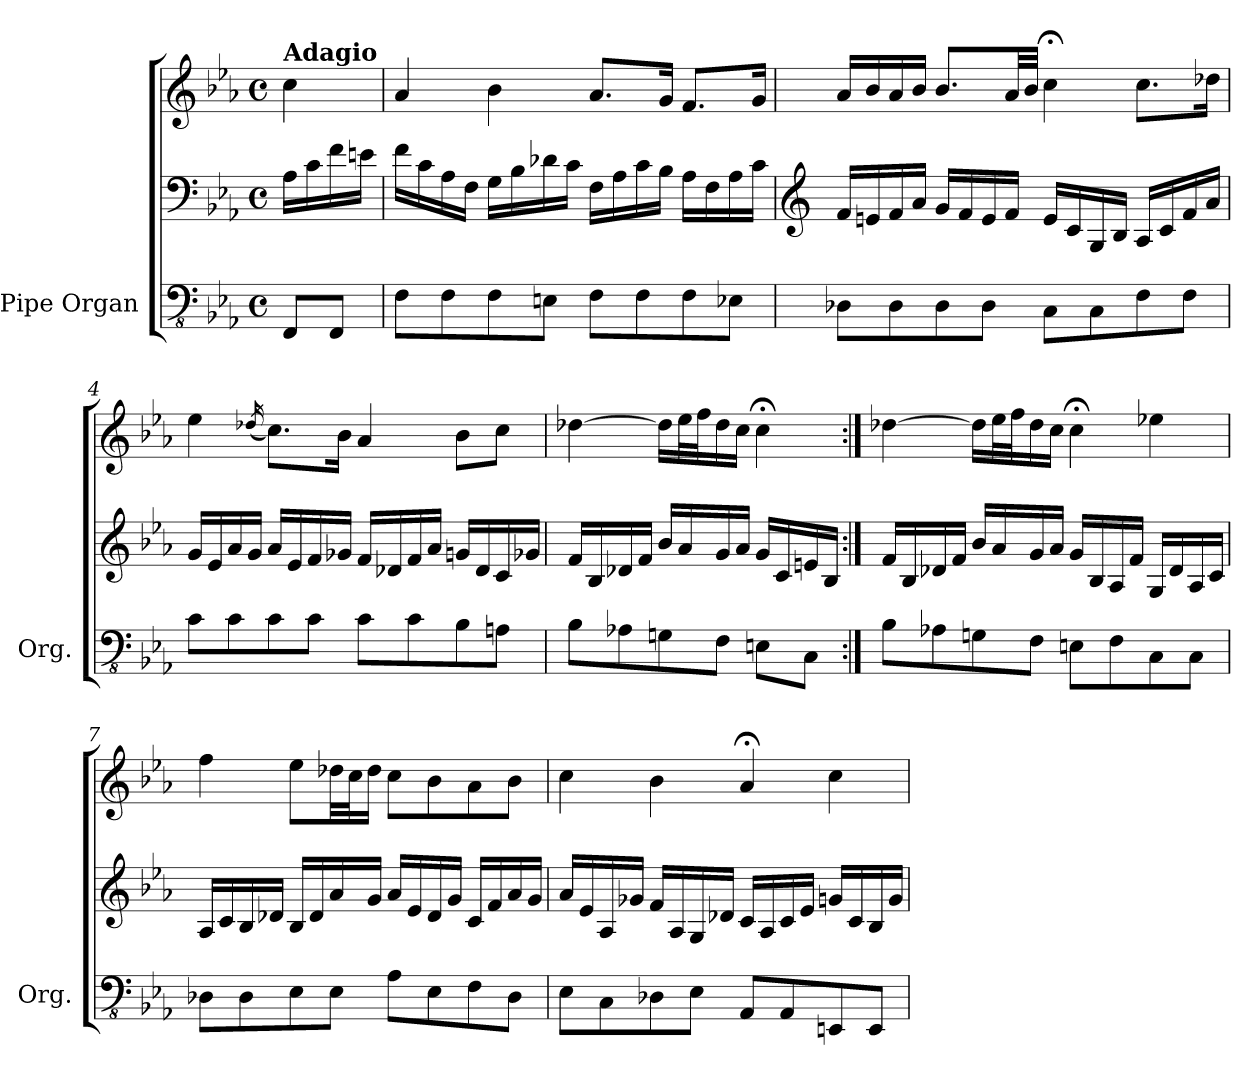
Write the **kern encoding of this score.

**kern	**kern	**kern	**dynam
*part1	*part1	*part1	*part1
*staff3	*staff2	*staff1	*staff1/2/3
*I"Pipe Organ	*	*	*
*I'Org.	*	*	*
*clefFv4	*clefF4	*clefG2	*
*k[b-e-a-]	*k[b-e-a-]	*k[b-e-a-]	*
*M4/4	*M4/4	*M4/4	*
*met(c)	*met(c)	*met(c)	*
=1	=1	=1	=1
!	!	!LO:TX:a:B:t=Adagio	!
!	!	!	!LO:DY:b=3
!	!	!	!LO:DY:n=1:b=2
!	!	!	!LO:DY:n=2:b
8FFF/L	16A-\LL	4cc\	p pp mp
.	16c\	.	.
8FFF/J	16f\	.	.
.	16en\JJ	.	.
=2	=2	=2	=2
8FF\L	16f\LL	4a-/	.
.	16c\	.	.
8FF\	16A-\	.	.
.	16F\JJ	.	.
8FF\	16G\LL	4b-\	.
.	16B-\	.	.
8EEn\J	16d-X\	.	.
.	16c\JJ	.	.
8FF\L	16F\LL	8.a-/L	.
.	16A-\	.	.
8FF\	16c\	.	.
.	16B-\JJ	16g/Jk	.
8FF\	16A-\LL	8.f/L	.
.	16F\	.	.
8EE-X\J	16A-\	.	.
.	16c\JJ	16g/Jk	.
=3	=3	=3	=3
*	*clefG2	*	*
8DD-X\L	16f/LL	16a-/LL	.
.	16en/	16b-/	.
8DD-\	16f/	16a-/	.
.	16a-/JJ	16b-/JJ	.
8DD-\	16g/LL	8.b-/L	.
.	16f/	.	.
8DD-\J	16e/	.	.
.	16f/JJ	32a-/LL	.
.	.	32b-/JJJ	.
8CC\L	16e/LL	4cc;<\	.
.	16c/	.	.
8CC\	16G/	.	.
.	16B-/JJ	.	.
8FF\	16A-/LL	8.cc\L	.
.	16c/	.	.
8FF\J	16f/	.	.
.	16a-/JJ	16dd-X\Jk	.
=4	=4	=4	=4
8C\L	16g/LL	4ee-\	.
.	16e-/	.	.
8C\	16a-/	.	.
.	16g/JJ	.	.
.	.	(<16qdd-X/	.
8C\	16a-/LL	8.cc\L)	.
.	16e-/	.	.
8C\J	16f/	.	.
.	16g-X/JJ	16b-\Jk	.
8C\L	16f/LL	4a-/	.
.	16d-X/	.	.
8C\	16f/	.	.
.	16a-/JJ	.	.
8BB-\	16gn/LL	8b-\L	.
.	16d-/	.	.
8AAn\J	16c/	8cc\J	.
.	16g-X/JJ	.	.
=5	=5	=5	=5
8BB-\L	16f/LL	[4dd-X\	.
.	16B-/	.	.
8AA-X\	16d-X/	.	.
.	16f/JJ	.	.
8GGn\	16b-/LL	16dd-\LL]	.
.	16a-/	32ee-\L	.
.	.	32ff\J	.
8FF\J	16g/	16dd-\	.
.	16a-/JJ	16cc\JJ	.
8EEn\L	16g/LL	4cc;<\	.
.	16c/	.	.
8CC\J	16en/	.	.
.	16B-/JJ	.	.
=6:|!	=6:|!	=6:|!	=6:|!
8BB-\L	16f/LL	[4dd-X\	.
.	16B-/	.	.
8AA-X\	16d-X/	.	.
.	16f/JJ	.	.
8GGn\	16b-/LL	16dd-\LL]	.
.	16a-/	32ee-\L	.
.	.	32ff\J	.
8FF\J	16g/	16dd-\	.
.	16a-/JJ	16cc\JJ	.
8EEn\L	16g/LL	4cc;<\	.
.	16B-/	.	.
8FF\	16A-/	.	.
.	16f/JJ	.	.
8CC\	16G/LL	4ee-X\	.
.	16d-/	.	.
8CC\J	16A-/	.	.
.	16c/JJ	.	.
=7	=7	=7	=7
8DD-X\L	16A-/LL	4ff\	.
.	16c/	.	.
8DD-\	16B-/	.	.
.	16d-X/JJ	.	.
8EE-\	16B-/LL	8ee-\L	.
.	16d-/	.	.
8EE-\J	16a-/	32dd-X\LL	.
.	.	32cc\J	.
.	16g/JJ	16dd-\JJ	.
8AA-\L	16a-/LL	8cc\L	.
.	16e-/	.	.
8EE-\	16d-/	8b-\	.
.	16g/JJ	.	.
8FF\	16c/LL	8a-\	.
.	16f/	.	.
8DD-\J	16a-/	8b-\J	.
.	16g/JJ	.	.
=8	=8	=8	=8
8EE-\L	16a-/LL	4cc\	.
.	16e-/	.	.
8CC\	16A-/	.	.
.	16g-X/JJ	.	.
8DD-X\	16f/LL	4b-\	.
.	16A-/	.	.
8EE-\J	16G/	.	.
.	16d-X/JJ	.	.
8AAA-/L	16c/LL	4a-;</	.
.	16A-/	.	.
8AAA-/	16c/	.	.
.	16e-/JJ	.	.
8EEEn/	16gn/LL	4cc\	.
.	16c/	.	.
8EEE/J	16B-/	.	.
.	16g/JJ	.	.
=	=	=	=
*-	*-	*-	*-
